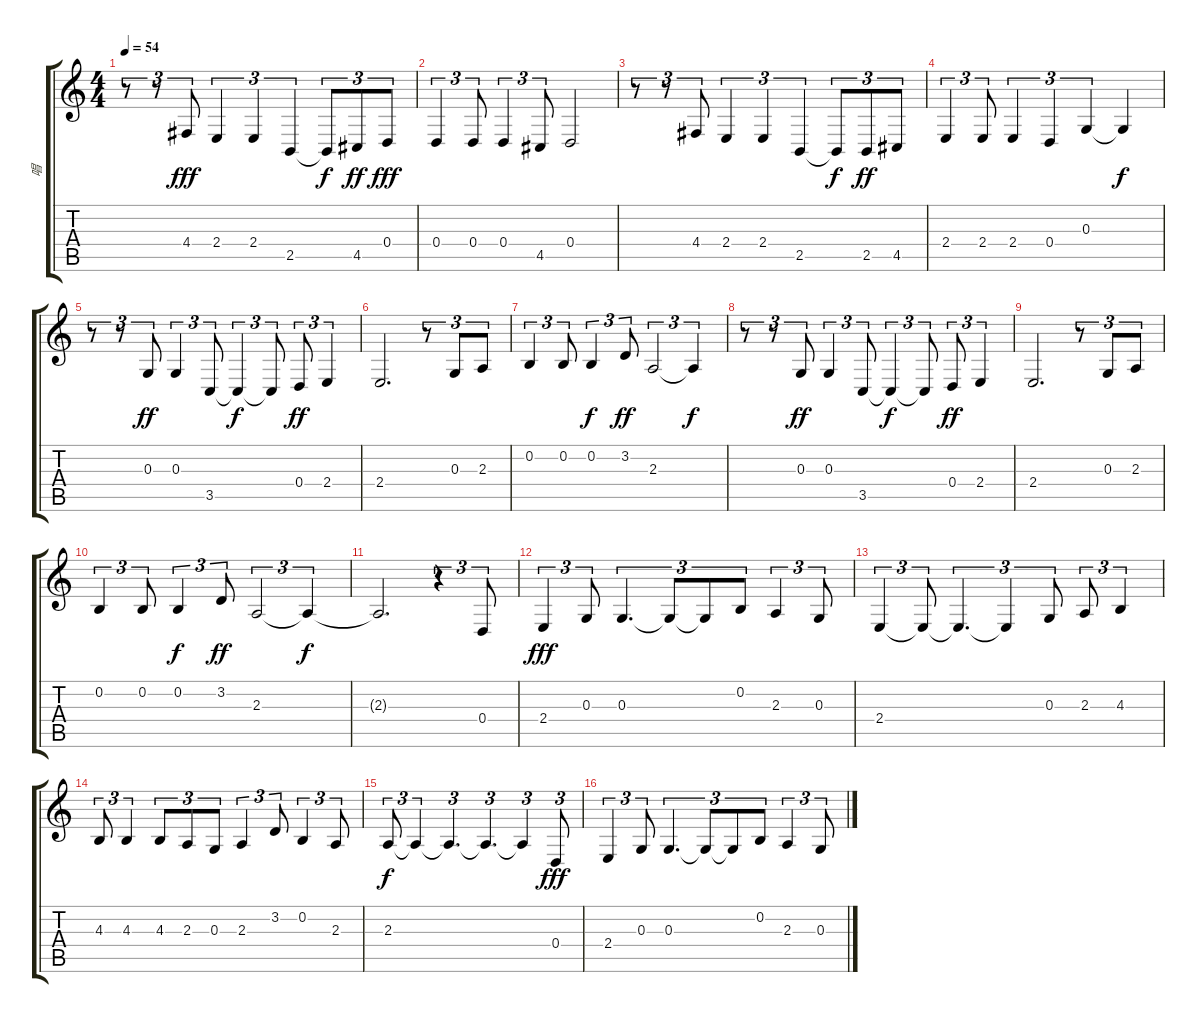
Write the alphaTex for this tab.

\track ("唱" "唱") {instrument acousticgrandpiano}
\staff {score tabs}
\tuning (E4 B3 G3 D3 A2 E2) {hide}
\ts (4 4)
\tempo 54
\clef g2
\ks c
r.8{tu (3 2) dy f} r.8{tu (3 2)} 4.4.8{tu (3 2) dy fff} 2.4.4{tu (3 2)} 2.4.4{tu (3 2)} 2.5.4{tu (3 2)} 2.5{t}.8{tu (3 2) dy f} 4.5.8{tu (3 2) dy ff} 0.4.8{tu (3 2) dy fff} |
0.4.4{tu (3 2)} 0.4.8{tu (3 2)} 0.4.4{tu (3 2)} 4.5.8{tu (3 2)} 0.4.2 |
r.8{tu (3 2)} r.8{tu (3 2)} 4.4.8{tu (3 2)} 2.4.4{tu (3 2)} 2.4.4{tu (3 2)} 2.5.4{tu (3 2)} 2.5{t}.8{tu (3 2) dy f} 2.5.8{tu (3 2) dy ff} 4.5.8{tu (3 2)} |
2.4.4{tu (3 2)} 2.4.8{tu (3 2)} 2.4.4{tu (3 2)} 0.4.4{tu (3 2)} 0.3.4{tu (3 2)} 0.3{t}.4{dy f} |
r.8{tu (3 2)} r.8{tu (3 2)} 0.3.8{tu (3 2) dy ff} 0.3.4{tu (3 2)} 3.5.8{tu (3 2)} 3.5{t}.4{tu (3 2) dy f} 3.5{t}.8{tu (3 2)} 0.4.8{tu (3 2) dy ff} 2.4.4{tu (3 2)} |
2.4.2{d} r.8{tu (3 2)} 0.3.8{tu (3 2)} 2.3.8{tu (3 2)} |
0.2.4{tu (3 2)} 0.2.8{tu (3 2)} 0.2.4{tu (3 2) dy f} 3.2.8{tu (3 2) dy ff} 2.3.2{tu (3 2)} 2.3{t}.4{tu (3 2) dy f} |
r.8{tu (3 2)} r.8{tu (3 2)} 0.3.8{tu (3 2) dy ff} 0.3.4{tu (3 2)} 3.5.8{tu (3 2)} 3.5{t}.4{tu (3 2) dy f} 3.5{t}.8{tu (3 2)} 0.4.8{tu (3 2) dy ff} 2.4.4{tu (3 2)} |
2.4.2{d} r.8{tu (3 2)} 0.3.8{tu (3 2)} 2.3.8{tu (3 2)} |
0.2.4{tu (3 2)} 0.2.8{tu (3 2)} 0.2.4{tu (3 2) dy f} 3.2.8{tu (3 2) dy ff} 2.3.2{tu (3 2)} 2.3{t}.4{tu (3 2) dy f} |
2.3{t}.2{d} r.4{tu (3 2)} 0.4.8{tu (3 2)} |
2.4.4{tu (3 2) dy fff} 0.3.8{tu (3 2)} 0.3.4{d tu (3 2)} 0.3{t}.8{tu (3 2)} 0.3{t}.8{tu (3 2)} 0.2.8{tu (3 2)} 2.3.4{tu (3 2)} 0.3.8{tu (3 2)} |
2.4.4{tu (3 2)} 2.4{t}.8{tu (3 2)} 2.4{t}.4{d tu (3 2)} 2.4{t}.4{tu (3 2)} 0.3.8{tu (3 2)} 2.3.8{tu (3 2)} 4.3.4{tu (3 2)} |
4.3.8{tu (3 2)} 4.3.4{tu (3 2)} 4.3.8{tu (3 2)} 2.3.8{tu (3 2)} 0.3.8{tu (3 2)} 2.3.4{tu (3 2)} 3.2.8{tu (3 2)} 0.2.4{tu (3 2)} 2.3.8{tu (3 2)} |
2.3.8{tu (3 2) dy f} 2.3{t}.4{tu (3 2)} 2.3{t}.4{d tu (3 2)} 2.3{t}.4{d tu (3 2)} 2.3{t}.4{tu (3 2)} 0.4.8{tu (3 2) dy fff} |
2.4.4{tu (3 2)} 0.3.8{tu (3 2)} 0.3.4{d tu (3 2)} 0.3{t}.8{tu (3 2)} 0.3{t}.8{tu (3 2)} 0.2.8{tu (3 2)} 2.3.4{tu (3 2)} 0.3.8{tu (3 2)}
